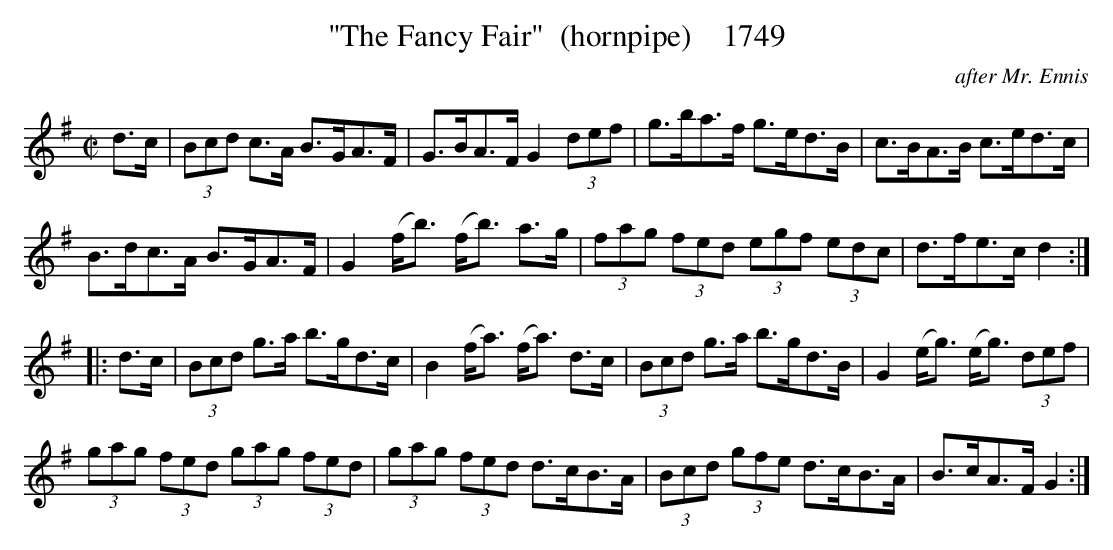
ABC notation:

X:1
T:"The Fancy Fair"  (hornpipe)    1749
C:after Mr. Ennis
BRENNAN July 2003 (HTTP://WWW.SOSYOURMOM.COM)
M:C|
L:1/8
K:G
d3/2c/2| (3Bcd c3/2A/2 B3/2G/2A3/2F/2|G3/2B/2A3/2F/2 G2 (3def|g3/2b/2a3/2f/2 g3/2e/2d3/2B/2|c3/2B/2A3/2B/2 c3/2e/2d3/2c/2|
B3/2d/2c3/2A/2 B3/2G/2A3/2F/2|G2(f/2b3/2) (f/2b3/2) a3/2g/2| (3fag (3fed (3egf (3edc|d3/2f/2e3/2c/2 d2:|
|:d3/2c/2| (3Bcd g3/2a/2 b3/2g/2d3/2c/2|B2(f/2a3/2) (f/2a3/2) d3/2c/2| (3Bcd g3/2a/2 b3/2g/2d3/2B/2|G2(e/2g3/2) (e/2g3/2) (3def|
(3gag (3fed (3gag (3fed|(3gag (3fed d3/2c/2B3/2A/2| (3Bcd (3gfe d3/2c/2B3/2A/2|B3/2c/2A3/2F/2 G2:|
